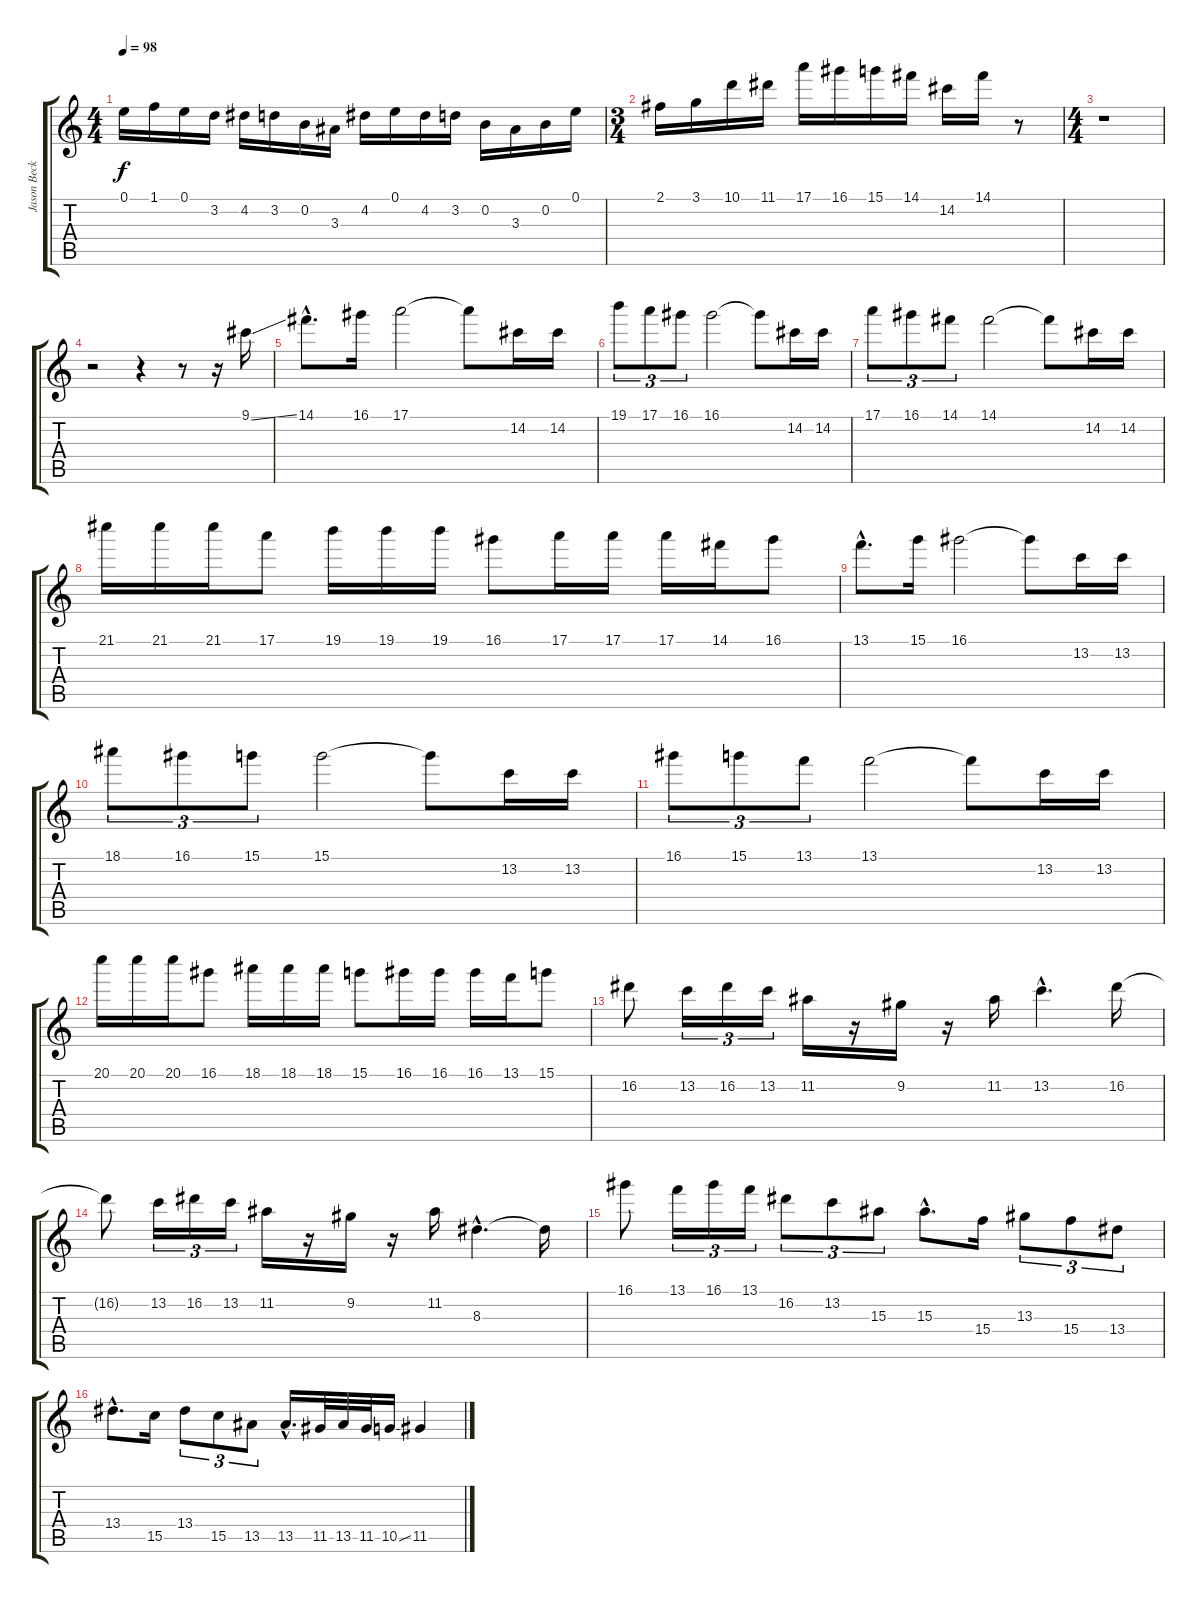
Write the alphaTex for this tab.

\track ("Jason Becker" "Jason Beck") {instrument overdrivenguitar}
\staff {score tabs}
\tuning (E4 B3 G3 D3 A2 E2) {hide}
\ts (4 4)
\tempo 98
\clef g2
\ks c
0.1.16{dy f} 1.1.16 0.1.16 3.2.16 4.2.16 3.2.16 0.2.16 3.3.16 4.2.16 0.1.16 4.2.16 3.2.16 0.2.16 3.3.16 0.2.16 0.1.16 |
\ts (3 4)
2.1.16 3.1.16 10.1.16 11.1.16 17.1.16 16.1.16 15.1.16 14.1.16 14.2.16 14.1.16 r.8 |
\ts (4 4)
r.1 |
r.2 r.4 r.8 r.16 9.1{ss}.16 |
14.1{hac}.8{d} 16.1.16 17.1.2 17.1{t}.8 14.2.16 14.2.16 |
19.1.8{tu (3 2)} 17.1.8{tu (3 2)} 16.1.8{tu (3 2)} 16.1.2 16.1{t}.8 14.2.16 14.2.16 |
17.1.8{tu (3 2)} 16.1.8{tu (3 2)} 14.1.8{tu (3 2)} 14.1.2 14.1{t}.8 14.2.16 14.2.16 |
21.1.16 21.1.16 21.1.16 17.1.8 19.1.16 19.1.16 19.1.16 16.1.8 17.1.16 17.1.16 17.1.16 14.1.16 16.1.8 |
13.1{hac}.8{d} 15.1.16 16.1.2 16.1{t}.8 13.2.16 13.2.16 |
18.1.8{tu (3 2)} 16.1.8{tu (3 2)} 15.1.8{tu (3 2)} 15.1.2 15.1{t}.8 13.2.16 13.2.16 |
16.1.8{tu (3 2)} 15.1.8{tu (3 2)} 13.1.8{tu (3 2)} 13.1.2 13.1{t}.8 13.2.16 13.2.16 |
20.1.16 20.1.16 20.1.16 16.1.8 18.1.16 18.1.16 18.1.16 15.1.8 16.1.16 16.1.16 16.1.16 13.1.16 15.1.8 |
16.2.8 13.2.16{tu (3 2)} 16.2.16{tu (3 2)} 13.2.16{tu (3 2)} 11.2.16 r.16 9.2.16 r.16 11.2.16 13.2{hac}.4{d} 16.2.16 |
16.2{t}.8 13.2.16{tu (3 2)} 16.2.16{tu (3 2)} 13.2.16{tu (3 2)} 11.2.16 r.16 9.2.16 r.16 11.2.16 8.3{hac}.4{d} 8.3{t}.16 |
16.1.8 13.1.16{tu (3 2)} 16.1.16{tu (3 2)} 13.1.16{tu (3 2)} 16.2.8{tu (3 2)} 13.2.8{tu (3 2)} 15.3.8{tu (3 2)} 15.3{hac}.8{d} 15.4.16 13.3.8{tu (3 2)} 15.4.8{tu (3 2)} 13.4.8{tu (3 2)} |
13.4{hac}.8{d} 15.5.16 13.4.8{tu (3 2)} 15.5.8{tu (3 2)} 13.5.8{tu (3 2)} 13.5{hac}.16{d} 11.5.32 13.5.32 11.5.32 10.5{ss}.16 11.5.4
